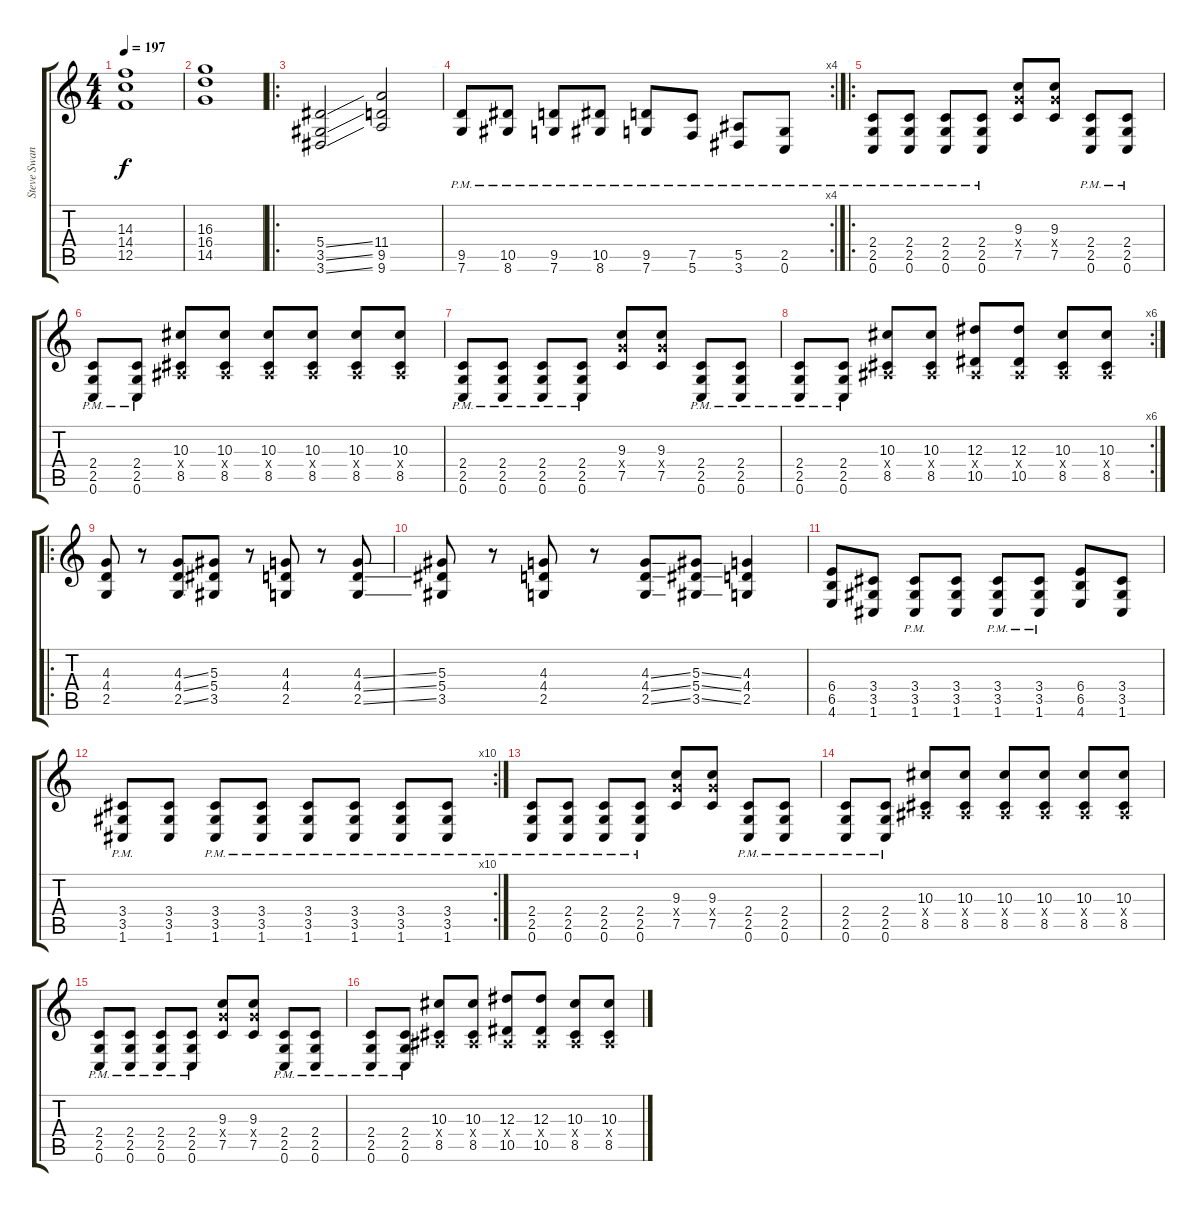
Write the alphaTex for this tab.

\track ("Steve Swanson" "Steve Swan") {instrument distortionguitar}
\staff {score tabs}
\tuning (C4 G3 Eb3 Bb2 F2 C2) {hide}
\ts (4 4)
\tempo 197
\clef g2
\ks c
(14.3 14.4 12.5).1{dy f} |
(16.3 16.4 14.5).1 |
\ro
(5.4{ss} 3.5{ss} 3.6{ss}).2 (11.4 9.5 9.6).2 |
\rc 4
(9.5{pm} 7.6{pm}).8 (10.5{pm} 8.6{pm}).8 (9.5{pm} 7.6{pm}).8 (10.5{pm} 8.6{pm}).8 (9.5{pm} 7.6{pm}).8 (7.5{pm} 5.6{pm}).8 (5.5{pm} 3.6{pm}).8 (2.5{pm} 0.6{pm}).8 |
\ro
(2.4{pm} 2.5{pm} 0.6{pm}).8 (2.4{pm} 2.5{pm} 0.6{pm}).8 (2.4{pm} 2.5{pm} 0.6{pm}).8 (2.4{pm} 2.5{pm} 0.6{pm}).8 (9.3 9.4{x} 7.5).8 (9.3 9.4{x} 7.5).8 (2.4{pm} 2.5{pm} 0.6{pm}).8 (2.4{pm} 2.5{pm} 0.6{pm}).8 |
(2.4{pm} 2.5{pm} 0.6{pm}).8 (2.4{pm} 2.5{pm} 0.6{pm}).8 (10.3 0.4{x} 8.5).8 (10.3 0.4{x} 8.5).8 (10.3 0.4{x} 8.5).8 (10.3 0.4{x} 8.5).8 (10.3 0.4{x} 8.5).8 (10.3 0.4{x} 8.5).8 |
(2.4{pm} 2.5{pm} 0.6{pm}).8 (2.4{pm} 2.5{pm} 0.6{pm}).8 (2.4{pm} 2.5{pm} 0.6{pm}).8 (2.4{pm} 2.5{pm} 0.6{pm}).8 (9.3 9.4{x} 7.5).8 (9.3 9.4{x} 7.5).8 (2.4{pm} 2.5{pm} 0.6{pm}).8 (2.4{pm} 2.5{pm} 0.6{pm}).8 |
\rc 6
(2.4{pm} 2.5{pm} 0.6{pm}).8 (2.4{pm} 2.5{pm} 0.6{pm}).8 (10.3 0.4{x} 8.5).8 (10.3 0.4{x} 8.5).8 (12.3 0.4{x} 10.5).8 (12.3 0.4{x} 10.5).8 (10.3 0.4{x} 8.5).8 (10.3 0.4{x} 8.5).8 |
\ro
(4.3 4.4 2.5).8 r.8 (4.3{ss} 4.4{ss} 2.5{ss}).8 (5.3 5.4 3.5).8 r.8 (4.3 4.4 2.5).8 r.8 (4.3{ss} 4.4{ss} 2.5{ss}).8 |
(5.3 5.4 3.5).8 r.8 (4.3 4.4 2.5).8 r.8 (4.3{ss} 4.4{ss} 2.5{ss}).8 (5.3{ss} 5.4{ss} 3.5{ss}).8 (4.3 4.4 2.5).4 |
(6.4 6.5 4.6).8 (3.4 3.5 1.6).8 (3.4{pm} 3.5{pm} 1.6{pm}).8 (3.4 3.5 1.6).8 (3.4{pm} 3.5{pm} 1.6{pm}).8 (3.4{pm} 3.5{pm} 1.6{pm}).8 (6.4 6.5 4.6).8 (3.4 3.5 1.6).8 |
\rc 10
(3.4{pm} 3.5{pm} 1.6{pm}).8 (3.4 3.5 1.6).8 (3.4{pm} 3.5{pm} 1.6{pm}).8 (3.4{pm} 3.5{pm} 1.6{pm}).8 (3.4{pm} 3.5{pm} 1.6{pm}).8 (3.4{pm} 3.5{pm} 1.6{pm}).8 (3.4{pm} 3.5{pm} 1.6{pm}).8 (3.4{pm} 3.5{pm} 1.6{pm}).8 |
(2.4{pm} 2.5{pm} 0.6{pm}).8 (2.4{pm} 2.5{pm} 0.6{pm}).8 (2.4{pm} 2.5{pm} 0.6{pm}).8 (2.4{pm} 2.5{pm} 0.6{pm}).8 (9.3 9.4{x} 7.5).8 (9.3 9.4{x} 7.5).8 (2.4{pm} 2.5{pm} 0.6{pm}).8 (2.4{pm} 2.5{pm} 0.6{pm}).8 |
(2.4{pm} 2.5{pm} 0.6{pm}).8 (2.4{pm} 2.5{pm} 0.6{pm}).8 (10.3 0.4{x} 8.5).8 (10.3 0.4{x} 8.5).8 (10.3 0.4{x} 8.5).8 (10.3 0.4{x} 8.5).8 (10.3 0.4{x} 8.5).8 (10.3 0.4{x} 8.5).8 |
(2.4{pm} 2.5{pm} 0.6{pm}).8 (2.4{pm} 2.5{pm} 0.6{pm}).8 (2.4{pm} 2.5{pm} 0.6{pm}).8 (2.4{pm} 2.5{pm} 0.6{pm}).8 (9.3 9.4{x} 7.5).8 (9.3 9.4{x} 7.5).8 (2.4{pm} 2.5{pm} 0.6{pm}).8 (2.4{pm} 2.5{pm} 0.6{pm}).8 |
(2.4{pm} 2.5{pm} 0.6{pm}).8 (2.4{pm} 2.5{pm} 0.6{pm}).8 (10.3 0.4{x} 8.5).8 (10.3 0.4{x} 8.5).8 (12.3 0.4{x} 10.5).8 (12.3 0.4{x} 10.5).8 (10.3 0.4{x} 8.5).8 (10.3 0.4{x} 8.5).8
